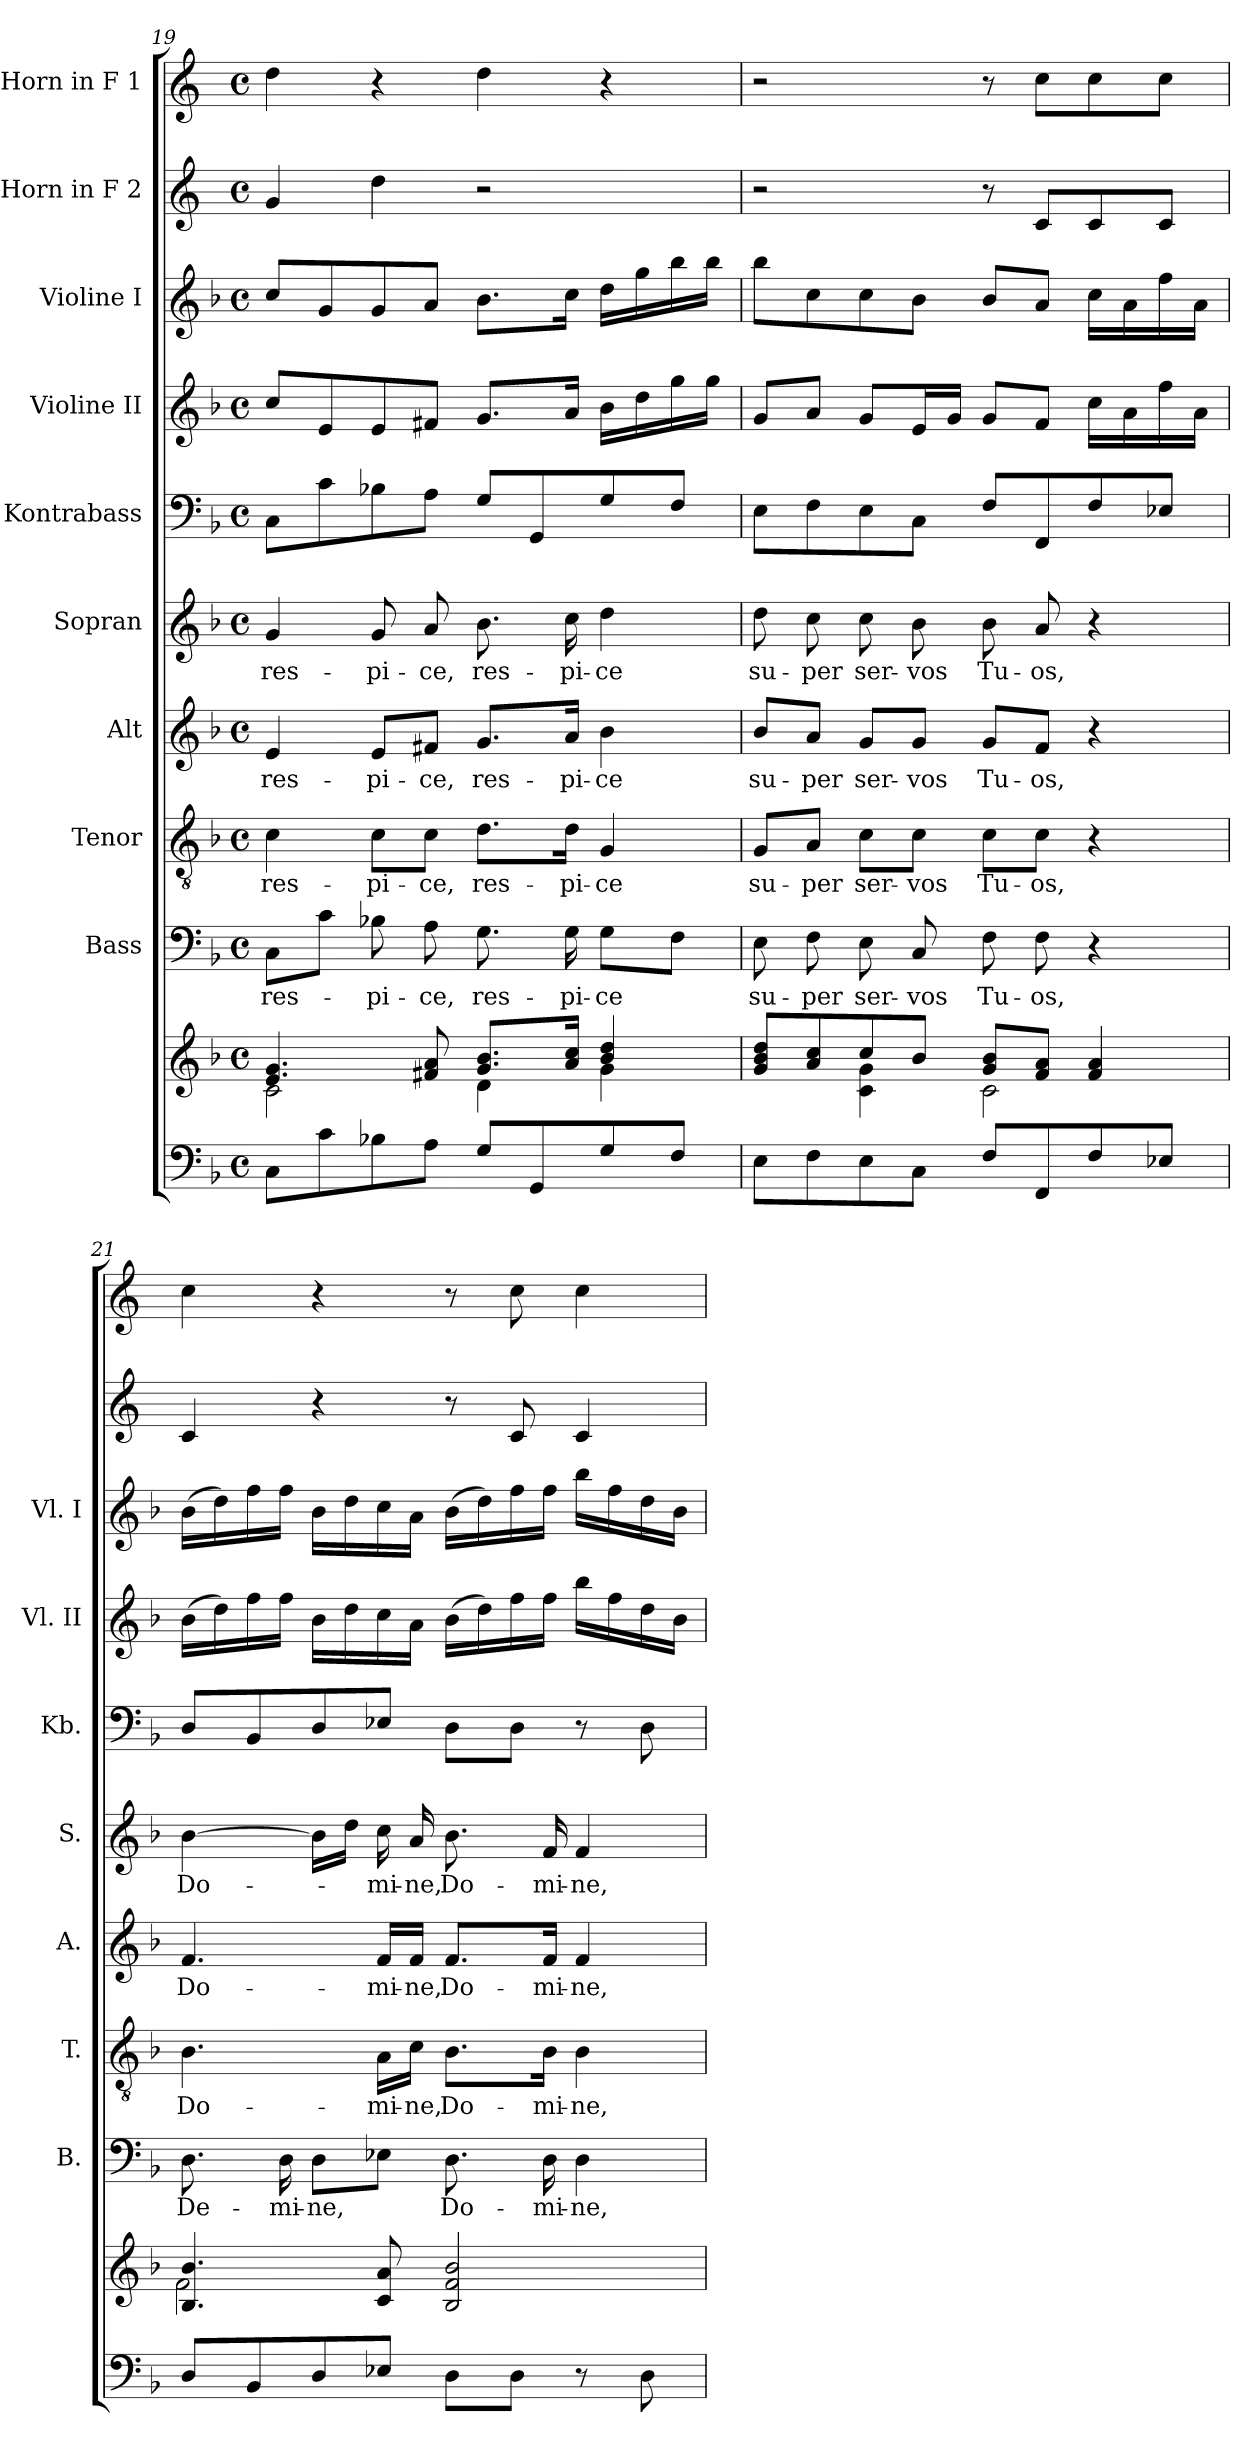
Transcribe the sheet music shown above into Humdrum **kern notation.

**kern	**kern	**kern	**text	**kern	**text	**kern	**text	**kern	**text	**kern	**kern	**kern	**kern	**kern
*part10	*part10	*part9	*part9	*part8	*part8	*part7	*part7	*part6	*part6	*part5	*part4	*part3	*part2	*part1
*staff11	*staff10	*staff9	*staff9	*staff8	*staff8	*staff7	*staff7	*staff6	*staff6	*staff5	*staff4	*staff3	*staff2	*staff1
*	*	*I"Bass	*	*I"Tenor	*	*I"Alt	*	*I"Sopran	*	*I"Kontrabass	*I"Violine II	*I"Violine I	*I"Horn in F 2	*I"Horn in F 1
*	*	*I'B.	*	*I'T.	*	*I'A.	*	*I'S.	*	*I'Kb.	*I'Vl. II	*I'Vl. I	*	*
!!LO:PB:g=z
*clefF4	*clefG2	*clefF4	*	*clefGv2	*	*clefG2	*	*clefG2	*	*clefF4	*clefG2	*clefG2	*clefG2	*clefG2
*	*	*	*	*	*	*	*	*	*	*ITrd7c12	*	*	*ITrd4c7	*ITrd4c7
*k[b-]	*k[b-]	*k[b-]	*	*k[b-]	*	*k[b-]	*	*k[b-]	*	*k[b-]	*k[b-]	*k[b-]	*k[b-]	*k[b-]
*F:	*F:	*F:	*	*F:	*	*F:	*	*F:	*	*F:	*F:	*F:	*F:	*F:
*M4/4	*M4/4	*M4/4	*	*M4/4	*	*M4/4	*	*M4/4	*	*M4/4	*M4/4	*M4/4	*M4/4	*M4/4
*met(c)	*met(c)	*met(c)	*	*met(c)	*	*met(c)	*	*met(c)	*	*met(c)	*met(c)	*met(c)	*met(c)	*met(c)
=19	=19	=19	=19	=19	=19	=19	=19	=19	=19	=19	=19	=19	=19	=19
*	*^	*	*	*	*	*	*	*	*	*	*	*	*	*
!	!	!	!	!LO:LY:b	!	!LO:LY:b	!	!LO:LY:b	!	!LO:LY:b	!	!	!	!	!
8C\L	4.e/ 4.g/	2c\	8C\L	res-	4c\	res-	4e/	res-	4g/	res-	8CC\L	8cc/L	8cc/L	4c/	4g\
8c\	.	.	8c\J	.	.	.	.	.	.	.	8C\	8e/	8g/	.	.
!	!	!	!	!LO:LY:b	!	!LO:LY:b	!	!LO:LY:b	!	!LO:LY:b	!	!	!	!	!
8B-X\	.	.	8B-X\	-pi-	8c\L	-pi-	8e/L	-pi-	8g/	-pi-	8BB-X\	8e/	8g/	4g\	4r
!	!	!	!	!LO:LY:b	!	!LO:LY:b	!	!LO:LY:b	!	!LO:LY:b	!	!	!	!	!
8A\J	8f#X/ 8a/	.	8A\	-ce,	8c\J	-ce,	8f#X/J	-ce,	8a/	-ce,	8AA\J	8f#X/J	8a/J	.	.
!	!	!	!	!LO:LY:b	!	!LO:LY:b	!	!LO:LY:b	!	!LO:LY:b	!	!	!	!	!
8G/L	8.g/ 8.b-/L	4d\	8.G\	res-	8.d\L	res-	8.g/L	res-	8.b-\	res-	8GG/L	8.g/L	8.b-\L	2r	4g\
8GG/	.	.	.	.	.	.	.	.	.	.	8GGG/	.	.	.	.
!	!	!	!	!LO:LY:b	!	!LO:LY:b	!	!LO:LY:b	!	!LO:LY:b	!	!	!	!	!
.	16a/ 16cc/Jk	.	16G\	-pi-	16d\Jk	-pi-	16a/Jk	-pi-	16cc\	-pi-	.	16a/Jk	16cc\Jk	.	.
!	!	!	!	!LO:LY:b	!	!LO:LY:b	!	!LO:LY:b	!	!LO:LY:b	!	!	!	!	!
8G/	4b-/ 4dd/	4g\	8G\L	-ce	4G/	-ce	4b-\	-ce	4dd\	-ce	8GG/	16b-\LL	16dd\LL	.	4r
.	.	.	.	.	.	.	.	.	.	.	.	16dd\	16gg\	.	.
8F/J	.	.	8F\J	.	.	.	.	.	.	.	8FF/J	16gg\	16bb-\	.	.
.	.	.	.	.	.	.	.	.	.	.	.	16gg\JJ	16bb-\JJ	.	.
=20	=20	=20	=20	=20	=20	=20	=20	=20	=20	=20	=20	=20	=20	=20	=20
!	!	!	!	!LO:LY:b	!	!LO:LY:b	!	!LO:LY:b	!	!LO:LY:b	!	!	!	!	!
8E\L	8g/ 8b-/ 8dd/L	4ryy	8E\	su-	8G/L	su-	8b-/L	su-	8dd\	su-	8EE\L	8g/L	8bb-\L	2r	2r
!	!	!	!	!LO:LY:b	!	!LO:LY:b	!	!LO:LY:b	!	!LO:LY:b	!	!	!	!	!
8F\	8a/ 8cc/	.	8F\	-per	8A/J	-per	8a/J	-per	8cc\	-per	8FF\	8a/J	8cc\	.	.
!	!	!	!	!LO:LY:b	!	!LO:LY:b	!	!LO:LY:b	!	!LO:LY:b	!	!	!	!	!
8E\	8cc/	4c\ 4g\	8E\	ser-	8c\L	ser-	8g/L	ser-	8cc\	ser-	8EE\	8g/L	8cc\	.	.
!	!	!	!	!LO:LY:b	!	!LO:LY:b	!	!LO:LY:b	!	!LO:LY:b	!	!	!	!	!
8C\J	8b-/J	.	8C/	-vos	8c\J	-vos	8g/J	-vos	8b-\	-vos	8CC\J	16e/L	8b-\J	.	.
.	.	.	.	.	.	.	.	.	.	.	.	16g/JJ	.	.	.
!	!	!	!	!LO:LY:b	!	!LO:LY:b	!	!LO:LY:b	!	!LO:LY:b	!	!	!	!	!
8F/L	8g/ 8b-/L	2c\	8F\	Tu-	8c\L	Tu-	8g/L	Tu-	8b-\	Tu-	8FF/L	8g/L	8b-/L	8r	8r
!	!	!	!	!LO:LY:b	!	!LO:LY:b	!	!LO:LY:b	!	!LO:LY:b	!	!	!	!	!
8FF/	8f/ 8a/J	.	8F\	-os,	8c\J	-os,	8f/J	-os,	8a/	-os,	8FFF/	8f/J	8a/J	8F/L	8f\L
8F/	4f/ 4a/	.	4r	.	4r	.	4r	.	4r	.	8FF/	16cc\LL	16cc\LL	8F/	8f\
.	.	.	.	.	.	.	.	.	.	.	.	16a\	16a\	.	.
8E-X/J	.	.	.	.	.	.	.	.	.	.	8EE-X/J	16ff\	16ff\	8F/J	8f\J
.	.	.	.	.	.	.	.	.	.	.	.	16a\JJ	16a\JJ	.	.
=21	=21	=21	=21	=21	=21	=21	=21	=21	=21	=21	=21	=21	=21	=21	=21
!	!	!	!	!LO:LY:b	!	!LO:LY:b	!	!LO:LY:b	!	!LO:LY:b	!	!	!	!	!
8D/L	4.B-/ 4.b-/	2f\	8.D\	De-	4.B-\	Do-	4.f/	Do-	[4b-\	Do-	8DD/L	(>16b-\LL	(>16b-\LL	4F/	4f\
.	.	.	.	.	.	.	.	.	.	.	.	16dd\)	16dd\)	.	.
8BB-/	.	.	.	.	.	.	.	.	.	.	8BBB-/	16ff\	16ff\	.	.
!	!	!	!	!LO:LY:b	!	!	!	!	!	!	!	!	!	!	!
.	.	.	16D\	-mi-	.	.	.	.	.	.	.	16ff\JJ	16ff\JJ	.	.
!	!	!	!	!LO:LY:b	!	!	!	!	!	!	!	!	!	!	!
8D/	.	.	8D\L	-ne,	.	.	.	.	16b-\LL]	.	8DD/	16b-\LL	16b-\LL	4r	4r
.	.	.	.	.	.	.	.	.	16dd\JJ	.	.	16dd\	16dd\	.	.
!	!	!	!	!	!	!LO:LY:b	!	!LO:LY:b	!	!LO:LY:b	!	!	!	!	!
8E-X/J	8c/ 8a/	.	8E-X\J	.	16A\LL	-mi-	16f/LL	-mi-	16cc\	-mi-	8EE-X/J	16cc\	16cc\	.	.
!	!	!	!	!	!	!LO:LY:b	!	!LO:LY:b	!	!LO:LY:b	!	!	!	!	!
.	.	.	.	.	16c\JJ	-ne,	16f/JJ	-ne,	16a/	-ne,	.	16a\JJ	16a\JJ	.	.
!	!	!	!	!LO:LY:b	!	!LO:LY:b	!	!LO:LY:b	!	!LO:LY:b	!	!	!	!	!
8D\L	2B-/ 2f/ 2b-/	2ryy	8.D\	Do-	8.B-\L	Do-	8.f/L	Do-	8.b-\	Do-	8DD\L	(>16b-\LL	(>16b-\LL	8r	8r
.	.	.	.	.	.	.	.	.	.	.	.	16dd\)	16dd\)	.	.
8D\J	.	.	.	.	.	.	.	.	.	.	8DD\J	16ff\	16ff\	8F/	8f\
!	!	!	!	!LO:LY:b	!	!LO:LY:b	!	!LO:LY:b	!	!LO:LY:b	!	!	!	!	!
.	.	.	16D\	-mi-	16B-\Jk	-mi-	16f/Jk	-mi-	16f/	-mi-	.	16ff\JJ	16ff\JJ	.	.
!	!	!	!	!LO:LY:b	!	!LO:LY:b	!	!LO:LY:b	!	!LO:LY:b	!	!	!	!	!
8r	.	.	4D\	-ne,	4B-\	-ne,	4f/	-ne,	4f/	-ne,	8r	16bb-\LL	16bb-\LL	4F/	4f\
.	.	.	.	.	.	.	.	.	.	.	.	16ff\	16ff\	.	.
8D\	.	.	.	.	.	.	.	.	.	.	8DD\	16dd\	16dd\	.	.
.	.	.	.	.	.	.	.	.	.	.	.	16b-\JJ	16b-\JJ	.	.
*	*v	*v	*	*	*	*	*	*	*	*	*	*	*	*	*
=	=	=	=	=	=	=	=	=	=	=	=	=	=	=
*-	*-	*-	*-	*-	*-	*-	*-	*-	*-	*-	*-	*-	*-	*-
